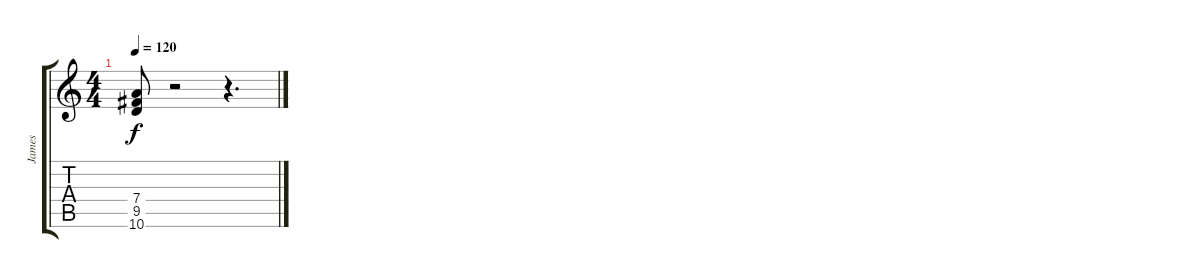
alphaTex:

\track ("James" "James") {instrument distortionguitar}
\staff {score tabs}
\tuning (E4 B3 G3 D3 A2 E2) {hide}
\ts (4 4)
\tempo 120
\clef g2
\ks c
(7.4 9.5 10.6).8{dy f} r.2 r.4{d}
